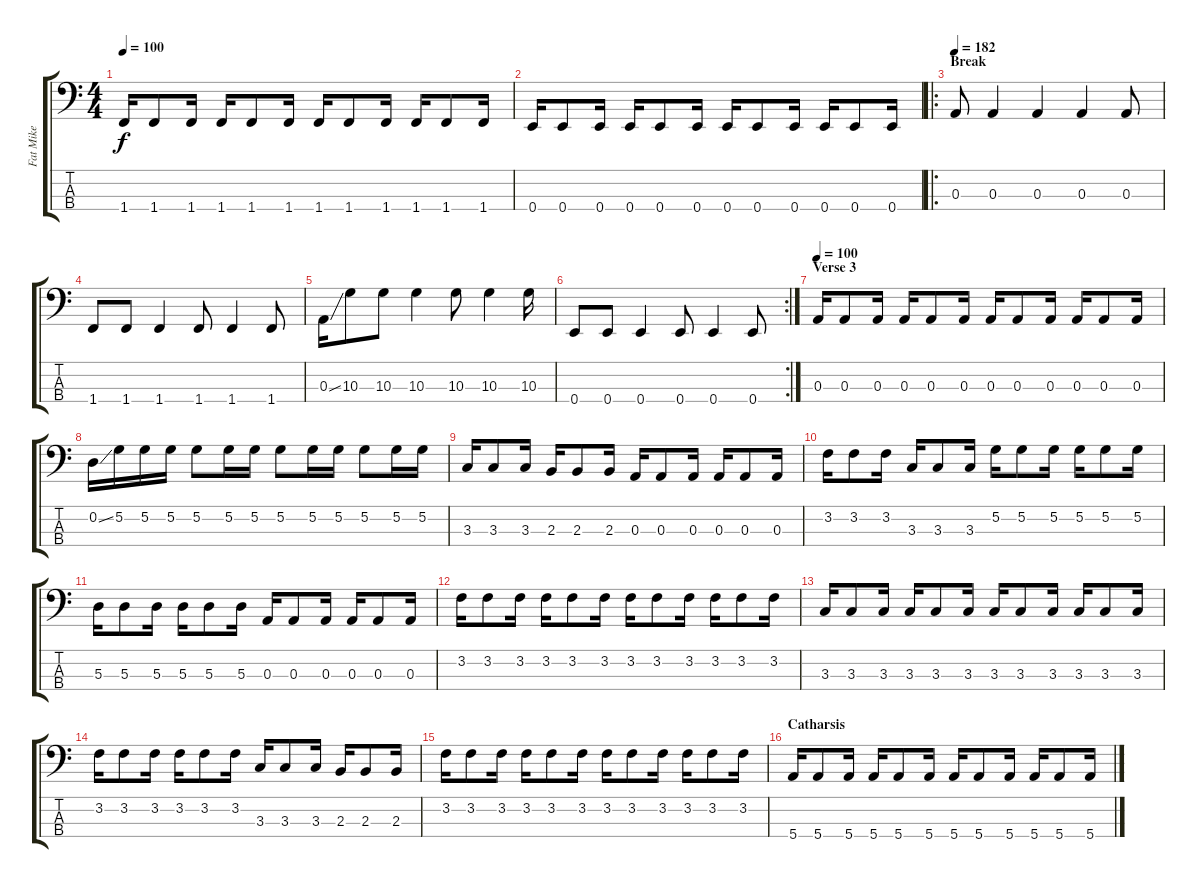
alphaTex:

\track ("Fat Mike" "Fat Mike") {instrument electricbasspick}
\staff {score tabs}
\tuning (G2 D2 A1 E1) {hide}
\ts (4 4)
\tempo 100
\clef f4
\ks c
1.4.16{dy f} 1.4.8 1.4.16 1.4.16 1.4.8 1.4.16 1.4.16 1.4.8 1.4.16 1.4.16 1.4.8 1.4.16 |
0.4.16 0.4.8 0.4.16 0.4.16 0.4.8 0.4.16 0.4.16 0.4.8 0.4.16 0.4.16 0.4.8 0.4.16 |
\ro
\section ("" "Break")
\tempo 182
0.3.8 0.3.4 0.3.4 0.3.4 0.3.8 |
1.4.8 1.4.8 1.4.4 1.4.8 1.4.4 1.4.8 |
0.3{ss}.16 10.3.8 10.3.8 10.3.4 10.3.8 10.3.4 10.3.16 |
\rc 2
0.4.8 0.4.8 0.4.4 0.4.8 0.4.4 0.4.8 |
\section ("" "Verse 3")
\tempo 100
0.3.16 0.3.8 0.3.16 0.3.16 0.3.8 0.3.16 0.3.16 0.3.8 0.3.16 0.3.16 0.3.8 0.3.16 |
0.2{ss}.16 5.2.16 5.2.16 5.2.16 5.2.8 5.2.16 5.2.16 5.2.8 5.2.16 5.2.16 5.2.8 5.2.16 5.2.16 |
3.3.16 3.3.8 3.3.16 2.3.16 2.3.8 2.3.16 0.3.16 0.3.8 0.3.16 0.3.16 0.3.8 0.3.16 |
3.2.16 3.2.8 3.2.16 3.3.16 3.3.8 3.3.16 5.2.16 5.2.8 5.2.16 5.2.16 5.2.8 5.2.16 |
5.3.16 5.3.8 5.3.16 5.3.16 5.3.8 5.3.16 0.3.16 0.3.8 0.3.16 0.3.16 0.3.8 0.3.16 |
3.2.16 3.2.8 3.2.16 3.2.16 3.2.8 3.2.16 3.2.16 3.2.8 3.2.16 3.2.16 3.2.8 3.2.16 |
3.3.16 3.3.8 3.3.16 3.3.16 3.3.8 3.3.16 3.3.16 3.3.8 3.3.16 3.3.16 3.3.8 3.3.16 |
3.2.16 3.2.8 3.2.16 3.2.16 3.2.8 3.2.16 3.3.16 3.3.8 3.3.16 2.3.16 2.3.8 2.3.16 |
3.2.16 3.2.8 3.2.16 3.2.16 3.2.8 3.2.16 3.2.16 3.2.8 3.2.16 3.2.16 3.2.8 3.2.16 |
\section ("" "Catharsis")
5.4.16 5.4.8 5.4.16 5.4.16 5.4.8 5.4.16 5.4.16 5.4.8 5.4.16 5.4.16 5.4.8 5.4.16
